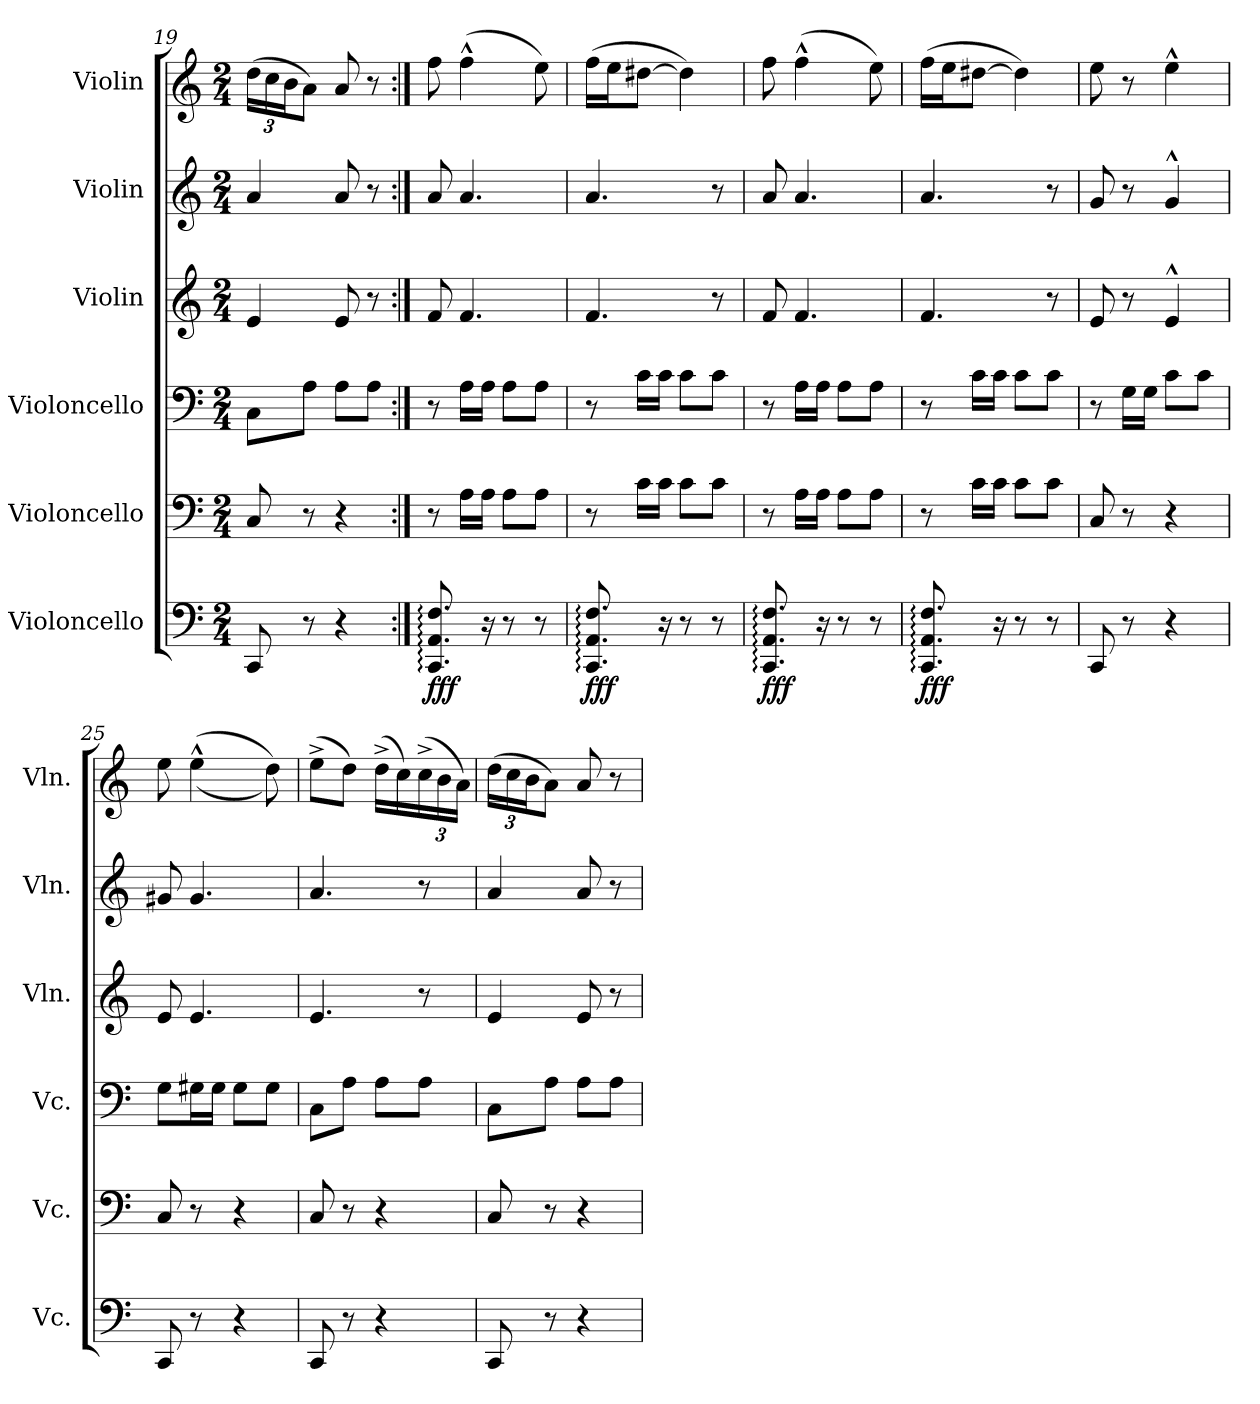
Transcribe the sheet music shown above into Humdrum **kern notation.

**kern	**dynam	**kern	**kern	**kern	**kern	**kern
*part6	*part6	*part5	*part4	*part3	*part2	*part1
*staff6	*staff6	*staff5	*staff4	*staff3	*staff2	*staff1
*I"Violoncello	*	*I"Violoncello	*I"Violoncello	*I"Violin	*I"Violin	*I"Violin
*I'Vc.	*	*I'Vc.	*I'Vc.	*I'Vln.	*I'Vln.	*I'Vln.
*clefF4	*	*clefF4	*clefF4	*clefG2	*clefG2	*clefG2
*k[]	*	*k[]	*k[]	*k[]	*k[]	*k[]
*M2/4	*	*M2/4	*M2/4	*M2/4	*M2/4	*M2/4
*	*	*	*	*	*	*Xbrackettup
=19	=19	=19	=19	=19	=19	=19
8CC/	.	8C/	8C\L	4e/	4a/	(24dd\LL
.	.	.	.	.	.	24cc\
.	.	.	.	.	.	24b\J
8r	.	8r	8A\J	.	.	8a\J)
4r	.	4r	8A\L	8e/	8a/	8a/
.	.	.	8A\J	8r	8r	8r
=20:|!	=20:|!	=20:|!	=20:|!	=20:|!	=20:|!	=20:|!
!	!LO:DY:b	!	!	!	!	!
8.CC/: 8.AA/: 8.F/:	fff	8r	8r	8f/	8a/	8ff\
.	.	16A\LL	16A\LL	4.f/	4.a/	(4ff^^\
16r	.	16A\JJ	16A\JJ	.	.	.
8r	.	8A\L	8A\L	.	.	.
8r	.	8A\J	8A\J	.	.	8ee\)
!!LO:PB:g=z
=21	=21	=21	=21	=21	=21	=21
!	!LO:DY:b	!	!	!	!	!
8.CC/: 8.AA/: 8.F/:	fff	8r	8r	4.f/	4.a/	(16ff\LL
.	.	.	.	.	.	16ee\J
.	.	16c\LL	16c\LL	.	.	[8dd#X\J
16r	.	16c\JJ	16c\JJ	.	.	.
8r	.	8c\L	8c\L	.	.	4dd#\])
8r	.	8c\J	8c\J	8r	8r	.
=22	=22	=22	=22	=22	=22	=22
!	!LO:DY:b	!	!	!	!	!
8.CC/: 8.AA/: 8.F/:	fff	8r	8r	8f/	8a/	8ff\
.	.	16A\LL	16A\LL	4.f/	4.a/	(4ff^^\
16r	.	16A\JJ	16A\JJ	.	.	.
8r	.	8A\L	8A\L	.	.	.
8r	.	8A\J	8A\J	.	.	8ee\)
=23	=23	=23	=23	=23	=23	=23
!	!LO:DY:b	!	!	!	!	!
8.CC/: 8.AA/: 8.F/:	fff	8r	8r	4.f/	4.a/	(16ff\LL
.	.	.	.	.	.	16ee\J
.	.	16c\LL	16c\LL	.	.	[8dd#X\J
16r	.	16c\JJ	16c\JJ	.	.	.
8r	.	8c\L	8c\L	.	.	4dd#\])
8r	.	8c\J	8c\J	8r	8r	.
=24	=24	=24	=24	=24	=24	=24
8CC/	.	8C/	8r	8e/	8g/	8ee\
8r	.	8r	16G\LL	8r	8r	8r
.	.	.	16G\JJ	.	.	.
4r	.	4r	8c\L	4e^^/	4g^^/	4ee^^\
.	.	.	8c\J	.	.	.
=25	=25	=25	=25	=25	=25	=25
8CC/	.	8C/	8G\L	8e/	8g#X/	8ee\
8r	.	8r	16G#X\L	4.e/	4.g#/	((4ee^^\
.	.	.	16G#\JJ	.	.	.
4r	.	4r	8G#\L	.	.	.
.	.	.	8G#\J	.	.	8dd\))
!!LO:LB:g=z
=26	=26	=26	=26	=26	=26	=26
8CC/	.	8C/	8C\L	4.e/	4.a/	(8ee^\L
8r	.	8r	8A\J	.	.	8dd\J)
4r	.	4r	8A\L	.	.	(16dd^\LL
.	.	.	.	.	.	16cc\)
.	.	.	8A\J	8r	8r	(24cc^\
.	.	.	.	.	.	24b\
.	.	.	.	.	.	24a\JJ)
=27	=27	=27	=27	=27	=27	=27
8CC/	.	8C/	8C\L	4e/	4a/	(24dd\LL
.	.	.	.	.	.	24cc\
.	.	.	.	.	.	24b\J
8r	.	8r	8A\J	.	.	8a\J)
4r	.	4r	8A\L	8e/	8a/	8a/
.	.	.	8A\J	8r	8r	8r
=	=	=	=	=	=	=
*-	*-	*-	*-	*-	*-	*-
